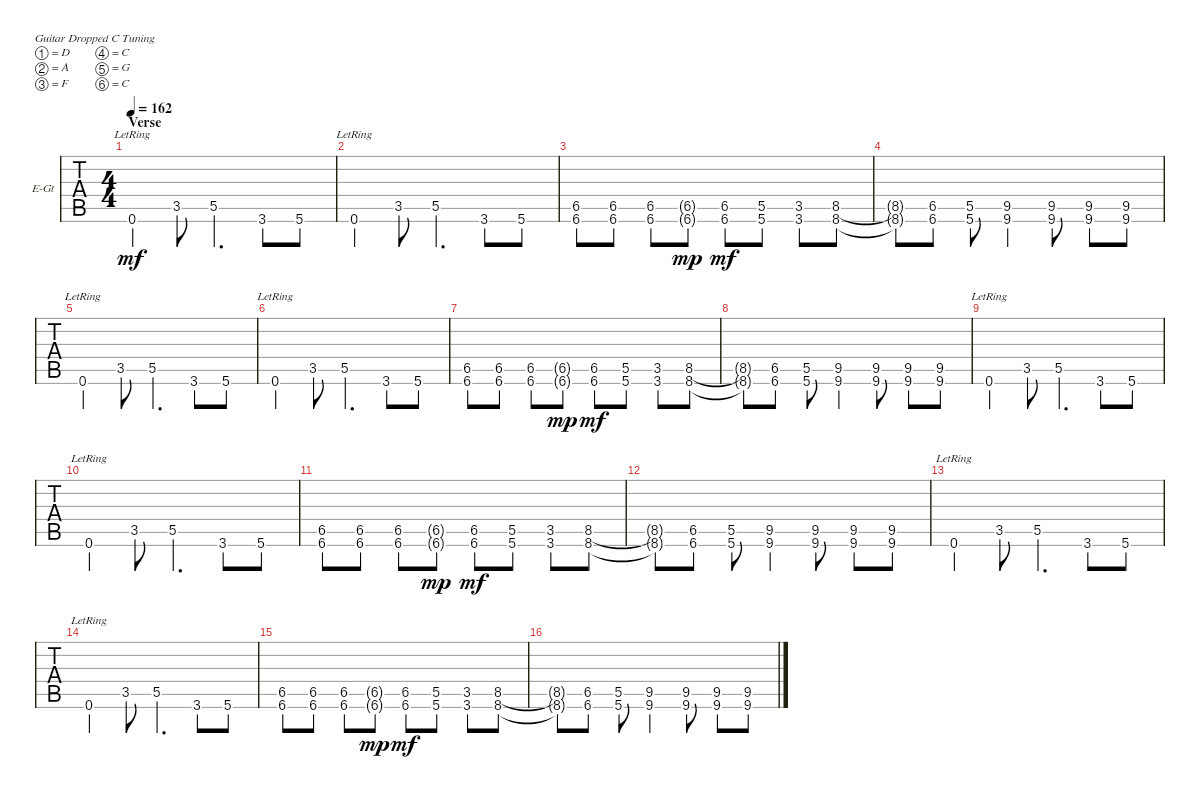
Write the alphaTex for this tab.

\bracketExtendMode groupsimilarinstruments
\firstSystemTrackNameOrientation horizontal
\otherSystemsTrackNameOrientation horizontal
\track ("Electric Guitar 1" "E-Gt") {instrument distortionguitar}
\staff {tabs}
\tuning (D4 A3 F3 C3 G2 C2)
\ts (4 4)
\section ("" "Verse")
\tempo 162
\clef g2
\ks c
0.6{lr}.4{dy mf} 3.5.8 5.5.4{d} 3.6.8 5.6.8 |
0.6{lr}.4 3.5.8 5.5.4{d} 3.6.8 5.6.8 |
(6.6 6.5).8 (6.6 6.5).8 (6.6 6.5).8 (6.6{g} 6.5{g}).8{dy mp} (6.6 6.5).8{dy mf} (5.6 5.5).8 (3.6 3.5).8 (8.6 8.5).8 |
(8.6{t} 8.5{t}).8 (6.6 6.5).8 (5.6 5.5).8 (9.6 9.5).4 (9.6 9.5).8 (9.6 9.5).8 (9.6 9.5).8 |
0.6{lr}.4 3.5.8 5.5.4{d} 3.6.8 5.6.8 |
0.6{lr}.4 3.5.8 5.5.4{d} 3.6.8 5.6.8 |
(6.6 6.5).8 (6.6 6.5).8 (6.6 6.5).8 (6.6{g} 6.5{g}).8{dy mp} (6.6 6.5).8{dy mf} (5.6 5.5).8 (3.6 3.5).8 (8.6 8.5).8 |
(8.6{t} 8.5{t}).8 (6.6 6.5).8 (5.6 5.5).8 (9.6 9.5).4 (9.6 9.5).8 (9.6 9.5).8 (9.6 9.5).8 |
0.6{lr}.4 3.5.8 5.5.4{d} 3.6.8 5.6.8 |
0.6{lr}.4 3.5.8 5.5.4{d} 3.6.8 5.6.8 |
(6.6 6.5).8 (6.6 6.5).8 (6.6 6.5).8 (6.6{g} 6.5{g}).8{dy mp} (6.6 6.5).8{dy mf} (5.6 5.5).8 (3.6 3.5).8 (8.6 8.5).8 |
(8.6{t} 8.5{t}).8 (6.6 6.5).8 (5.6 5.5).8 (9.6 9.5).4 (9.6 9.5).8 (9.6 9.5).8 (9.6 9.5).8 |
0.6{lr}.4 3.5.8 5.5.4{d} 3.6.8 5.6.8 |
0.6{lr}.4 3.5.8 5.5.4{d} 3.6.8 5.6.8 |
(6.6 6.5).8 (6.6 6.5).8 (6.6 6.5).8 (6.6{g} 6.5{g}).8{dy mp} (6.6 6.5).8{dy mf} (5.6 5.5).8 (3.6 3.5).8 (8.6 8.5).8 |
(8.6{t} 8.5{t}).8 (6.6 6.5).8 (5.6 5.5).8 (9.6 9.5).4 (9.6 9.5).8 (9.6 9.5).8 (9.6 9.5).8
